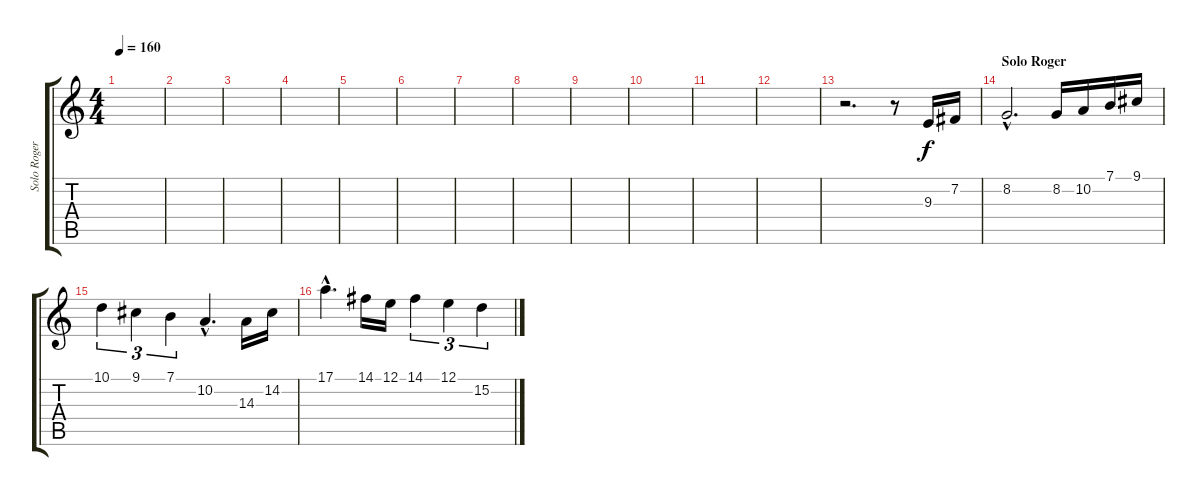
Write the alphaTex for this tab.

\track ("Solo Roger" "Solo Roger") {instrument lead2sawtooth}
\staff {score tabs}
\tuning (E4 B3 G3 D3 A2 E2) {hide}
\ts (4 4)
\tempo 160
\clef g2
\ks c
|
|
|
|
|
|
|
|
|
|
|
|
r.2{d} r.8 9.3.16 7.2.16 |
\section ("" "Solo Roger")
8.2{hac}.2{d} 8.2.16 10.2.16 7.1.16 9.1.16 |
10.1.4{tu (3 2)} 9.1.4{tu (3 2)} 7.1.4{tu (3 2)} 10.2{hac}.4{d} 14.3.16 14.2.16 |
17.1{hac}.4{d} 14.1.16 12.1.16 14.1.4{tu (3 2)} 12.1.4{tu (3 2)} 15.2.4{tu (3 2)}
